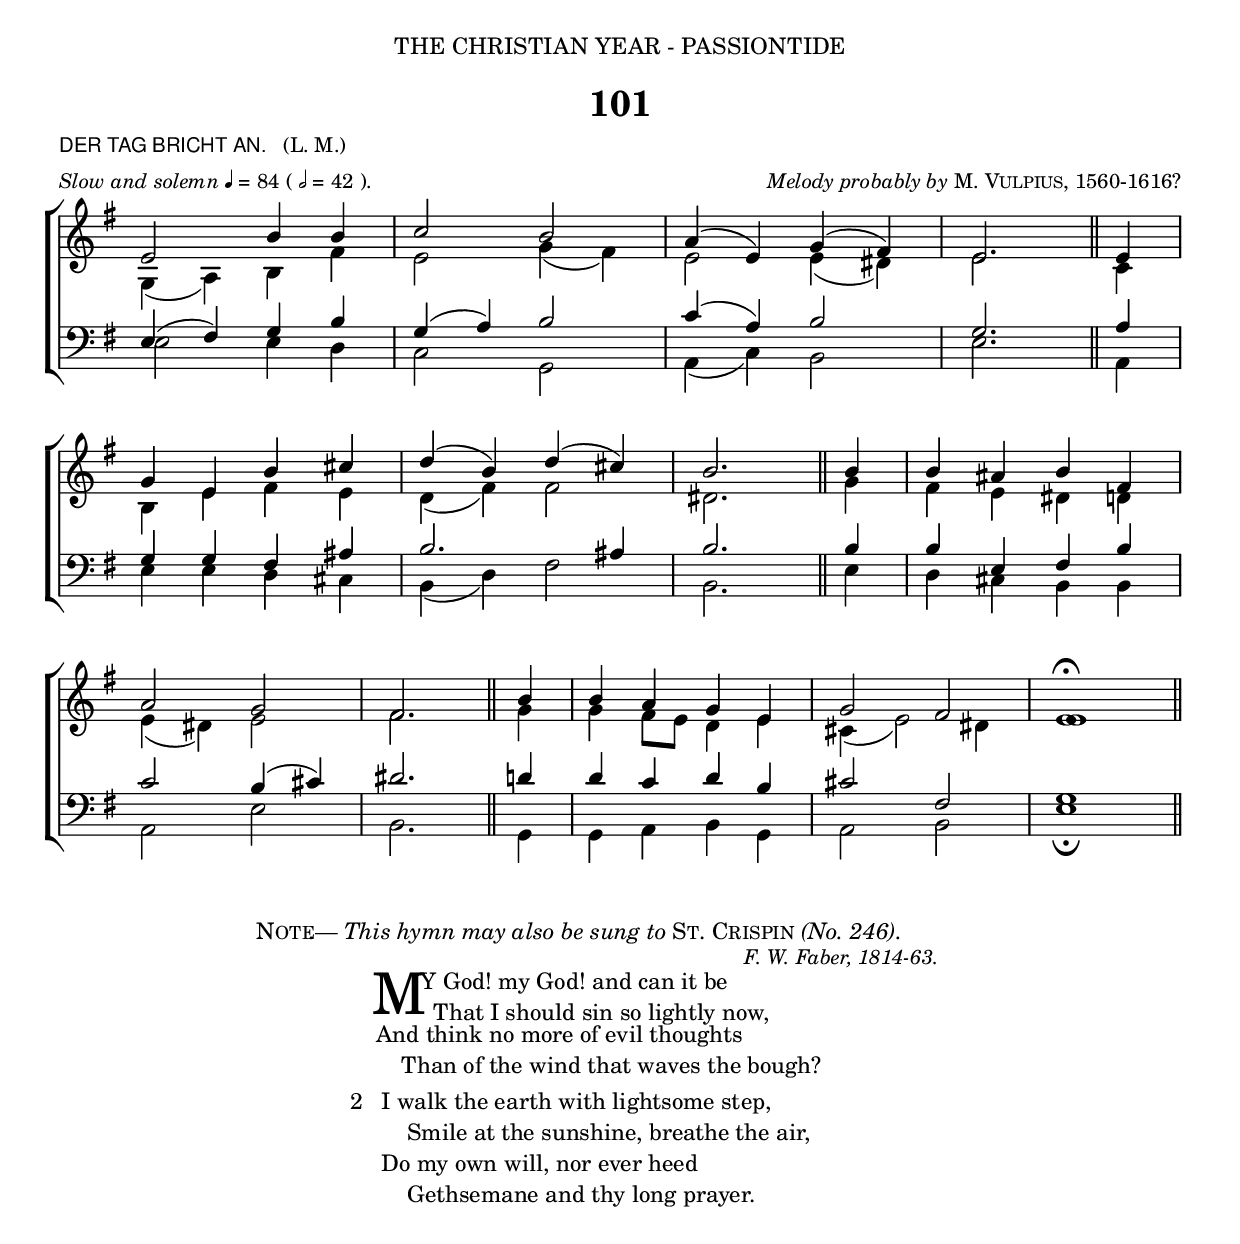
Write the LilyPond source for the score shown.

%%% 169.png
%%% Hymn 101 Der Tag Bright An. My God! My God! and can it be
%%% Version 2

\version "2.10"

\header {
  dedication = \markup { \center-align { "THE CHRISTIAN YEAR - PASSIONTIDE" \hspace #0.1 }}
  title = "101"
  poet = \markup {  \small { \sans {"DER TAG BRICHT AN."}   \hspace #1 \roman {"(L. M.)"}} }
  meter = \markup { \small { \italic {Slow and solemn } \fontsize #-5 \general-align #Y #DOWN \note #"4" #1 = 84 "(" \fontsize #-5 \general-align #Y #DOWN \note #"2" #1 = 42")." }  }
  arranger =  \markup { \small { \italic "Melody probably by" \smallCaps "M. Vulpius, 1560-1616?" } }
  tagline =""
}

%%%%%%%%%%%%%%%%%%%%%Macros

%% Macro for generating two augmentation dots for a notehead. 
%% When dotted notes from two vocal parts share a single notehead, 
%% Lilypond only inserts a single dot. In the image, two dots are used. 
%% This macro generates the two dots by replacing the normal dot glyph 
%% with a new glyph comprising a column of 2 dots one above the other.
 
augdots = { 
 \once \override Voice.Dots #'stencil = #ly:text-interface::print 
 \once \override Voice.Dots #'text = \markup {  \hspace #0 \raise #1 
                                                \line { \translate #(cons -0.2 0) 
                                                \override #'(baseline-skip . 1 )  
                                                   \column { 
                                                     \musicglyph #"dots.dot" 
                                                     \musicglyph #"dots.dot" } } }
}

%%%%%%%%%%%%%%%%%%%%%End of macro definitions

%%% SATB voices

global = {
  \time 4/4
  \key g \major
  \set Staff.midiInstrument = "church organ"
}

soprano = \relative c' { 
  e2 b'4 b | c2 b |  a4(e) g(fis) |  e2. \bar "||" e4 | \break
  g e b' cis |  d(b) d4 (cis) | b2. \bar "||" b4 | b ais b fis | \break
  a2 g |  fis2. \bar "||"   b4 | b a g e | g2 fis | e1^\fermata \bar "||"  
}

alto = \relative c' { 
  g4(a) b fis' | e2 g4(fis) | e2 e4(dis) | \augdots e2. \bar "||" c4 | \break
  b e fis e | d (fis) fis2 | dis2. \bar "||" g4 | fis e dis d | \break
  e(dis) e2 | fis2. \bar "||" g4 | g fis8 e d4 e | cis(e2) dis4 | \once \override NoteColumn #'force-hshift = #-0.02  e1 \bar "||" 
}

tenor = \relative c { \clef bass 
  e4(fis) g b | g(a) b2 |  c4(a) b2 |  g2. \bar "||"  a4 | \break
  g g fis ais | b2. ais4 | b2. \bar "||" b4 | b e, fis b | \break
  c2 b4(cis) | dis2. \bar "||" d!4 | d c d b | cis2 fis, | g1 \bar "||" 
}

bass = \relative c { \clef bass 
  e2 e4 d | c2 g | a4(c) b2 |  e2. \bar "||" a,4 | \break
  e'4 e d cis | b(d) fis2 | b,2. \bar "||" e4 | d cis b b | \break
  a2 e' | b2. \bar "||" g4 | g a b g | a2 b | e1_\fermata \bar "||" 
}

#(ly:set-option 'point-and-click #f)

\book {

\paper {
 #(set-paper-size "a4")
%% annotate-spacing = ##t
 print-page-number = ##f
 ragged-last-bottom = ##t
 ragged-bottom = ##t
}

%%% Score block

\score{
\new ChoirStaff	
<<
	\context Staff = upper << 
	\context Voice = sopranos { \voiceOne \global \soprano }
	\context Voice = altos    { \voiceTwo \global \alto }
	                      >>
	\context Staff = lower <<
	\context Voice = tenors { \voiceOne \global \tenor }
	\context Voice = basses { \voiceTwo \global \bass }
			        >>
>>
\layout {
		indent=0
%		\context { \Score timing = ##f }
		\context { \Score \remove "Bar_number_engraver" }
		\context { \Staff \remove "Time_signature_engraver" }
		\context { \Score \remove "Mark_engraver"  }
                \context { \Staff \consists "Mark_engraver"  }
	} %% close layout
	
%%% Hymn Midi	

\midi { \context { \Score tempoWholesPerMinute = #(ly:make-moment 42 2)}} 

} %%% Score bracket

%%% alternative tune text markup

\markup { \hspace #19  \smallCaps "Note" \hspace #-1.2 ".—" \italic "This hymn may also be sung to" \smallCaps "St. Crispin" \italic "(No. 246)."}

%%% Lyrics title markup

\markup { \line { \small { \hspace #66 \italic "F. W. Faber, 1814-63." } } }  

%%% Main lyric block markup  

\markup { \hspace #28 %%add space as necc. to center the column
	       \column { %%% everything goes into a super column with sub columns as necessary  
	              \column { %%% verse 1 is a column of 2 lines  
	                  \line { \hspace #2.2 \column { \lower #2.4 \fontsize #8 "M" }   %%Drop Cap goes here
				  \hspace #-1.2    %% adjust this if other letters are too far from Drop Cap
				  \column  { \raise #0.0 "Y God! my God! and can it be"  
			                                 "  That I should sin so lightly now," } }          
	                  \line {  \hspace #2.5  %%adjust hspace until this line left edge is flush with Drop Cap
				   \lower  #1.56  %%adjust this until the line spacing looks right
				   \column {   
					   "And think no more of evil thoughts"
					   "    Than of the wind that waves the bough?"
			  		}}
			       
			           } %%% finish verse 1	
			\hspace #1 % adds vertical spacing between verses  
			\line { "2  "
			\column {	     
				"I walk the earth with lightsome step,"
				"    Smile at the sunshine, breathe the air,"
				"Do my own will, nor ever heed"
				"    Gethsemane and thy long prayer."
			}}
         }  %%% end super column
} %%% end markup	 
	
%%% fake score block to occupy space and force a pagebreak.  Can't think of a better way of doing this.
\score{
	{s4 }
\header { breakbefore = ##f piece = ##f opus = ##f tagline = ##f }
\layout{	
	\context { \Staff
		\remove Time_signature_engraver
		\remove Key_engraver
		\remove Clef_engraver
		\remove Staff_symbol_engraver
}}}

%%% second page
%%% Continuation of lyrics

\markup { \hspace #28   %%add space as necc. to center the column
          \column { 
           	\line { "3  "
		   \column {	     
			   "Shall it be always thus, O Lord?"
			   "    Wilt thou not work this hour in me"
			   "The grace thy Passion merited,"
			   "    Hatred of self, and love of thee!"
			}}
		  \hspace #1 % adds vertical spacing between verses  
		  \line { "4  "
		    \column {	     
			    "Ever when tempted, make me see,"
			    "    Beneath the olives' moon-pierced shade,"
			    "My God, alone, outstretched, and bruised,"
			    "    And bleeding, on the earth he made;"
			}}
		\hspace #1 % adds vertical spacing between verses  
           	\line {"5. "
		    \column {	     
			    "And make me feel it was my sin,"
			    "    As though no other sins there were,"
			    "That was to him who bears the world"
			    "    A load that he could scarcely bear."
		}}
	  }
} %%% lyric markup bracket

%%% Amen score block

\score{
  \new ChoirStaff
   <<
        \context Staff = upper \with { fontSize = #-3  \override StaffSymbol #'staff-space = #(magstep -2) }  
	                      << 
	\context Voice = "sopranos" { \relative c' { \clef treble \global \voiceOne e1 e  \bar "||" }}
	\context Voice = "altos"    { \relative c' { \clef treble \global \voiceTwo c1 b \bar "||" }}
	                      >>
			  
	\context Lyrics \lyricsto "altos" {\override LyricText #'font-size = #-1  A -- men. }
	
	\context Staff = lower \with { fontSize = #-3  \override StaffSymbol #'staff-space = #(magstep -2) }  
	                       << 
	\context Voice = "tenors" { \relative c { \clef bass \global \voiceThree a'1 gis \bar "||" }}
	\context Voice = "basses" { \relative c { \clef bass \global \voiceFour  a1 e' \bar "||" }}
			        >> 
  >>			      
\header { breakbefore = ##f piece = " " opus = " " }

\layout { 
        \context { \Score timing = ##f }
	ragged-right = ##t
	indent = 15\cm
	\context { \Staff \remove Time_signature_engraver }

       } %%% close layout

%%% Amen Midi

\midi { \context { \Score tempoWholesPerMinute = #(ly:make-moment 42 2) }} }

}  %%% close book bracket